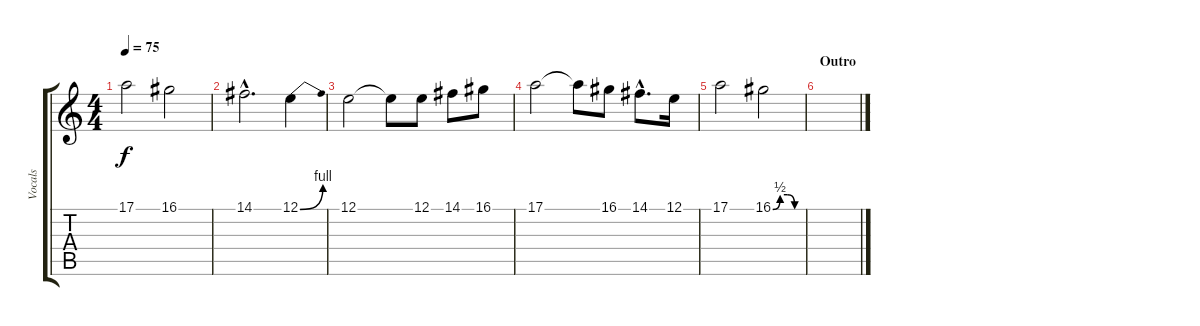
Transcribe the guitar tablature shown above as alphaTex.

\track ("Vocals" "Vocals") {instrument piccolo}
\staff {score tabs}
\tuning (E4 B3 G3 D3 A2 E2) {hide}
\ts (4 4)
\tempo 75
\clef g2
\ks c
17.1.2{dy f} 16.1.2 |
14.1{hac}.2{d} 12.1{be (bend 0 0 60 4)}.4 |
12.1.2 12.1{t}.8 12.1.8 14.1.8 16.1.8 |
17.1.2 17.1{t}.8 16.1.8 14.1{hac}.8{d} 12.1.16 |
17.1.2 16.1{be (custom 0 0 15 2 30 2 45 0 60 0)}.2 |
\section ("" "Outro")
